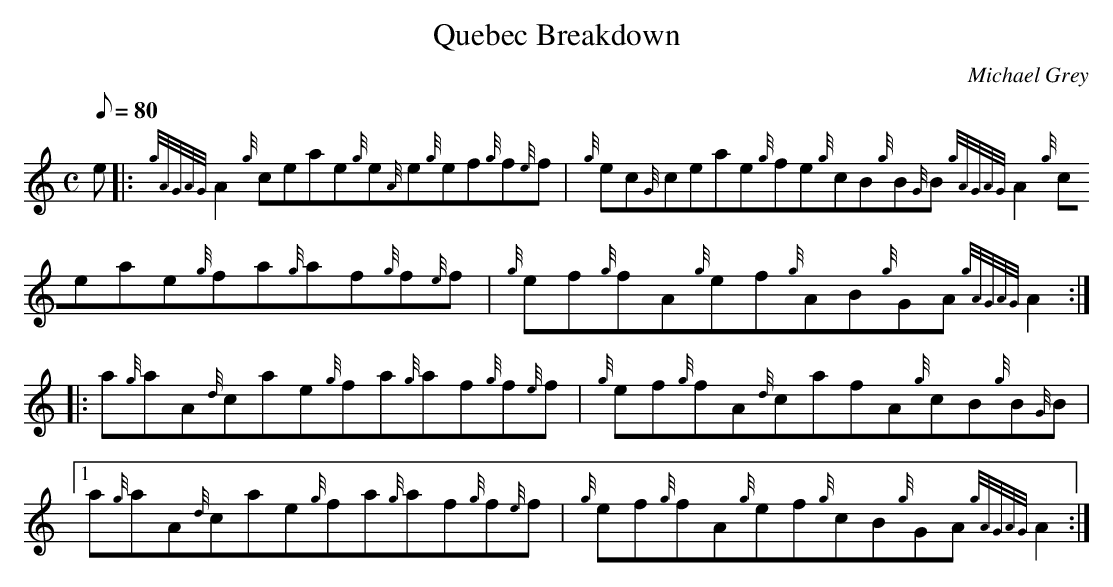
X:1
T:Quebec Breakdown
M:C
L:1/8
Q:80
C:Michael Grey
K:HP
e |:\
{gAGAG}A2{g}ceae{g}e{A}e{g}ef{g}f{e}f |\
{g}ec{G}ceae{g}fe{g}cB{g}B{G}B{gAGAG}A2{g}ceae{g}fa{g}af{g}f{e}f |\
{g}ef{g}fA{g}ef{g}AB{g}GA{gAGAG}A2 ::
a{g}aA{d}cae{g}fa{g}af{g}f{e}f |\
{g}ef{g}fA{d}cafA{g}cB{g}B{G}B |1 a{g}aA{d}cae{g}fa{g}af{g}f{e}f |\
{g}ef{g}fA{g}ef{g}cB{g}GA{gAGAG}A2 :|
